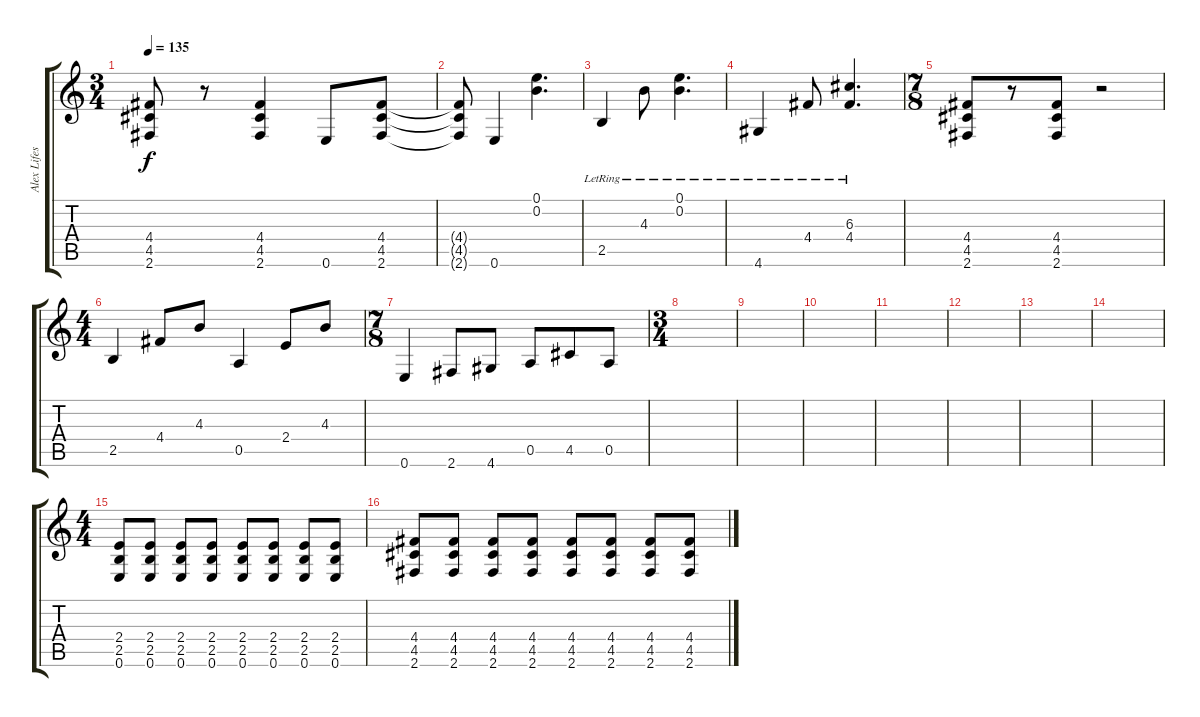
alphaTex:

\track ("Alex Lifeson" "Alex Lifes") {instrument overdrivenguitar}
\staff {score tabs}
\tuning (E4 B3 G3 D3 A2 E2) {hide}
\ts (3 4)
\tempo 135
\clef g2
\ks c
(4.4 4.5 2.6).8{dy f} r.8 (4.4 4.5 2.6).4 0.6.8 (4.4 4.5 2.6).8 |
(4.4{t} 4.5{t} 2.6{t}).8 0.6.4 (0.1 0.2).4{d} |
2.5{lr}.4 4.3{lr}.8 (0.1{lr} 0.2{lr}).4{d} |
4.6{lr}.4 4.4{lr}.8 (6.3{lr} 4.4{lr}).4{d} |
\ts (7 8)
(4.4 4.5 2.6).8 r.8 (4.4 4.5 2.6).8 r.2 |
\ts (4 4)
2.5.4 4.4.8 4.3.8 0.5.4 2.4.8 4.3.8 |
\ts (7 8)
0.6.4 2.6.8 4.6.8 0.5.8 4.5.8 0.5.8 |
\ts (3 4)
|
|
|
|
|
|
|
\ts (4 4)
(2.4 2.5 0.6).8 (2.4 2.5 0.6).8 (2.4 2.5 0.6).8 (2.4 2.5 0.6).8 (2.4 2.5 0.6).8 (2.4 2.5 0.6).8 (2.4 2.5 0.6).8 (2.4 2.5 0.6).8 |
(4.4 4.5 2.6).8 (4.4 4.5 2.6).8 (4.4 4.5 2.6).8 (4.4 4.5 2.6).8 (4.4 4.5 2.6).8 (4.4 4.5 2.6).8 (4.4 4.5 2.6).8 (4.4 4.5 2.6).8
